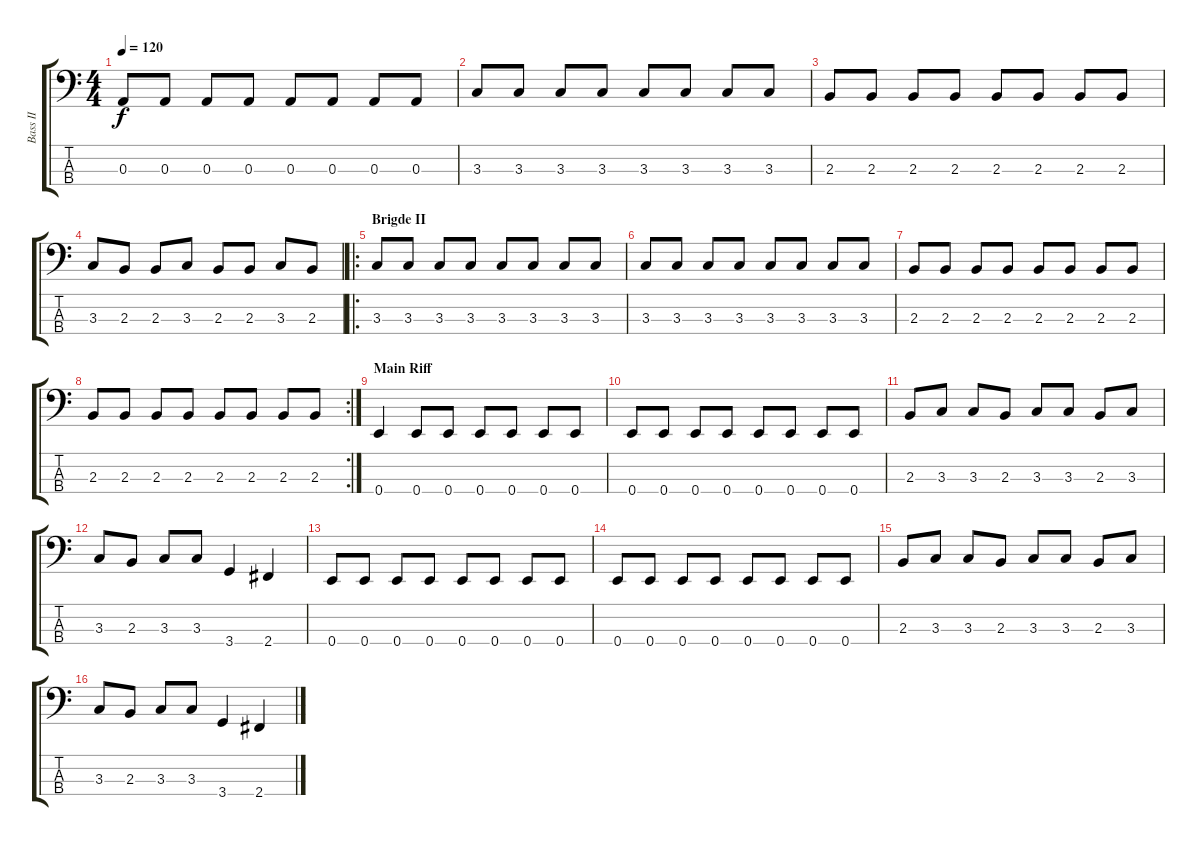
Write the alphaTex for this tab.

\track ("Bass II" "Bass II") {instrument electricbasspick}
\staff {score tabs}
\tuning (G2 D2 A1 E1) {hide}
\ts (4 4)
\tempo 120
\clef f4
\ks c
0.3.8{dy f} 0.3.8 0.3.8 0.3.8 0.3.8 0.3.8 0.3.8 0.3.8 |
3.3.8 3.3.8 3.3.8 3.3.8 3.3.8 3.3.8 3.3.8 3.3.8 |
2.3.8 2.3.8 2.3.8 2.3.8 2.3.8 2.3.8 2.3.8 2.3.8 |
3.3.8 2.3.8 2.3.8 3.3.8 2.3.8 2.3.8 3.3.8 2.3.8 |
\ro
\section ("" "Brigde II")
3.3.8 3.3.8 3.3.8 3.3.8 3.3.8 3.3.8 3.3.8 3.3.8 |
3.3.8 3.3.8 3.3.8 3.3.8 3.3.8 3.3.8 3.3.8 3.3.8 |
2.3.8 2.3.8 2.3.8 2.3.8 2.3.8 2.3.8 2.3.8 2.3.8 |
\rc 2
2.3.8 2.3.8 2.3.8 2.3.8 2.3.8 2.3.8 2.3.8 2.3.8 |
\section ("" "Main Riff")
0.4.4 0.4.8 0.4.8 0.4.8 0.4.8 0.4.8 0.4.8 |
0.4.8 0.4.8 0.4.8 0.4.8 0.4.8 0.4.8 0.4.8 0.4.8 |
2.3.8 3.3.8 3.3.8 2.3.8 3.3.8 3.3.8 2.3.8 3.3.8 |
3.3.8 2.3.8 3.3.8 3.3.8 3.4.4 2.4.4 |
0.4.8 0.4.8 0.4.8 0.4.8 0.4.8 0.4.8 0.4.8 0.4.8 |
0.4.8 0.4.8 0.4.8 0.4.8 0.4.8 0.4.8 0.4.8 0.4.8 |
2.3.8 3.3.8 3.3.8 2.3.8 3.3.8 3.3.8 2.3.8 3.3.8 |
3.3.8 2.3.8 3.3.8 3.3.8 3.4.4 2.4.4
